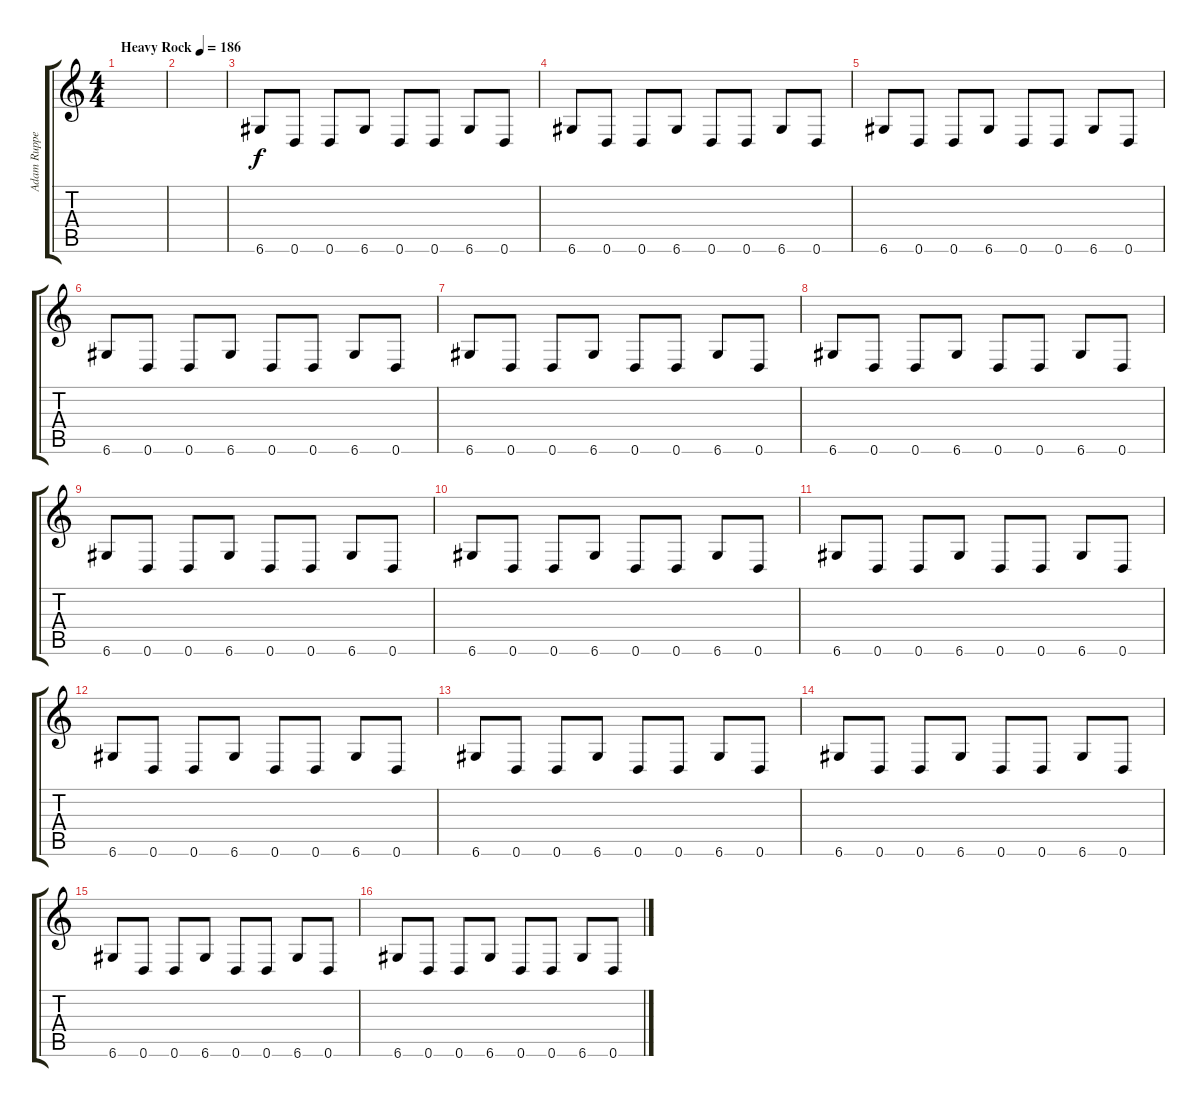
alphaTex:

\track ("Adam Ruppel" "Adam Ruppe") {instrument distortionguitar}
\staff {score tabs}
\tuning (E4 B3 G3 D3 A2 D2) {hide}
\ts (4 4)
\tempo (186 "Heavy Rock")
\clef g2
\ks c
|
|
6.6.8 0.6.8 0.6.8 6.6.8 0.6.8 0.6.8 6.6.8 0.6.8 |
6.6.8 0.6.8 0.6.8 6.6.8 0.6.8 0.6.8 6.6.8 0.6.8 |
6.6.8 0.6.8 0.6.8 6.6.8 0.6.8 0.6.8 6.6.8 0.6.8 |
6.6.8 0.6.8 0.6.8 6.6.8 0.6.8 0.6.8 6.6.8 0.6.8 |
6.6.8 0.6.8 0.6.8 6.6.8 0.6.8 0.6.8 6.6.8 0.6.8 |
6.6.8 0.6.8 0.6.8 6.6.8 0.6.8 0.6.8 6.6.8 0.6.8 |
6.6.8 0.6.8 0.6.8 6.6.8 0.6.8 0.6.8 6.6.8 0.6.8 |
6.6.8 0.6.8 0.6.8 6.6.8 0.6.8 0.6.8 6.6.8 0.6.8 |
6.6.8 0.6.8 0.6.8 6.6.8 0.6.8 0.6.8 6.6.8 0.6.8 |
6.6.8 0.6.8 0.6.8 6.6.8 0.6.8 0.6.8 6.6.8 0.6.8 |
6.6.8 0.6.8 0.6.8 6.6.8 0.6.8 0.6.8 6.6.8 0.6.8 |
6.6.8 0.6.8 0.6.8 6.6.8 0.6.8 0.6.8 6.6.8 0.6.8 |
6.6.8 0.6.8 0.6.8 6.6.8 0.6.8 0.6.8 6.6.8 0.6.8 |
6.6.8 0.6.8 0.6.8 6.6.8 0.6.8 0.6.8 6.6.8 0.6.8
